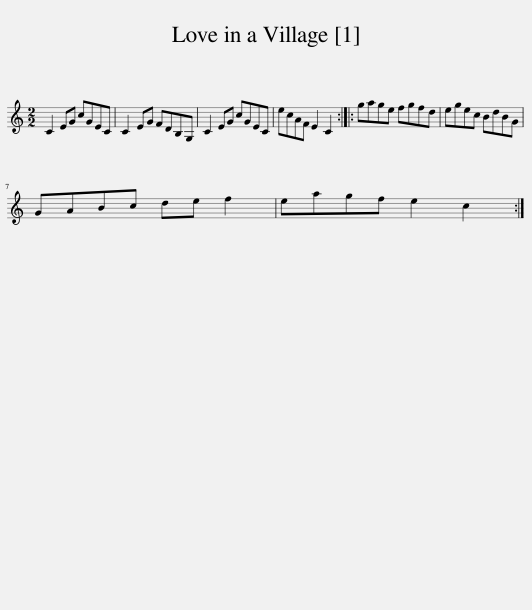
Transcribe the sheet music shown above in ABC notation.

X:1
L:1/8
M:2/2
I:linebreak $
K:C
V:1 treble
V:1
 C2 EG cGEC | C2 EG FDB,G, | C2 EG cGEC | ecAF E2 C2 :: gage fgfd | %5
 egec BdBG |$ GABc de f2 | eagf e2 c2 :| %8
